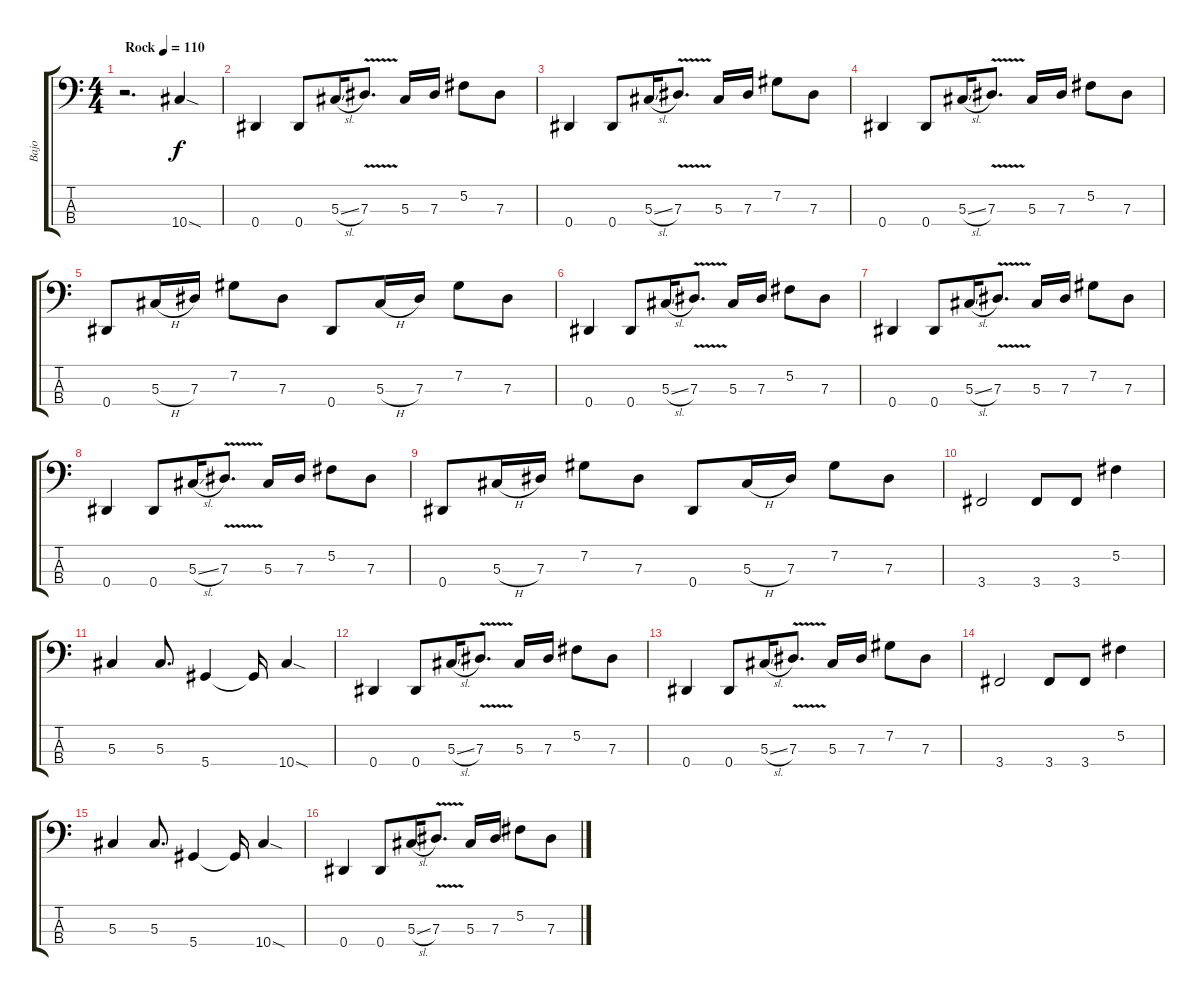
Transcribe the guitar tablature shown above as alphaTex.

\track ("Bajo" "Bajo") {instrument electricbassfinger}
\staff {score tabs}
\tuning (Gb2 Db2 Ab1 Eb1) {hide}
\ts (4 4)
\tempo (110 "Rock")
\clef f4
\ks c
r.2{d dy f instrument electricbassfinger} 10.4{sod}.4 |
0.4.4 0.4.8 5.3{sl}.16 7.3{v}.8{d} 5.3.16 7.3.16 5.2.8 7.3.8 |
0.4.4 0.4.8 5.3{sl}.16 7.3{v}.8{d} 5.3.16 7.3.16 7.2.8 7.3.8 |
0.4.4 0.4.8 5.3{sl}.16 7.3{v}.8{d} 5.3.16 7.3.16 5.2.8 7.3.8 |
0.4.8 5.3{h}.16 7.3.16 7.2.8 7.3.8 0.4.8 5.3{h}.16 7.3.16 7.2.8 7.3.8 |
0.4.4 0.4.8 5.3{sl}.16 7.3{v}.8{d} 5.3.16 7.3.16 5.2.8 7.3.8 |
0.4.4 0.4.8 5.3{sl}.16 7.3{v}.8{d} 5.3.16 7.3.16 7.2.8 7.3.8 |
0.4.4 0.4.8 5.3{sl}.16 7.3{v}.8{d} 5.3.16 7.3.16 5.2.8 7.3.8 |
0.4.8 5.3{h}.16 7.3.16 7.2.8 7.3.8 0.4.8 5.3{h}.16 7.3.16 7.2.8 7.3.8 |
3.4.2 3.4.8 3.4.8 5.2.4 |
5.3.4 5.3.8{d} 5.4.4 5.4{t}.16 10.4{sod}.4 |
0.4.4 0.4.8 5.3{sl}.16 7.3{v}.8{d} 5.3.16 7.3.16 5.2.8 7.3.8 |
0.4.4 0.4.8 5.3{sl}.16 7.3{v}.8{d} 5.3.16 7.3.16 7.2.8 7.3.8 |
3.4.2 3.4.8 3.4.8 5.2.4 |
5.3.4 5.3.8{d} 5.4.4 5.4{t}.16 10.4{sod}.4 |
0.4.4 0.4.8 5.3{sl}.16 7.3{v}.8{d} 5.3.16 7.3.16 5.2.8 7.3.8
